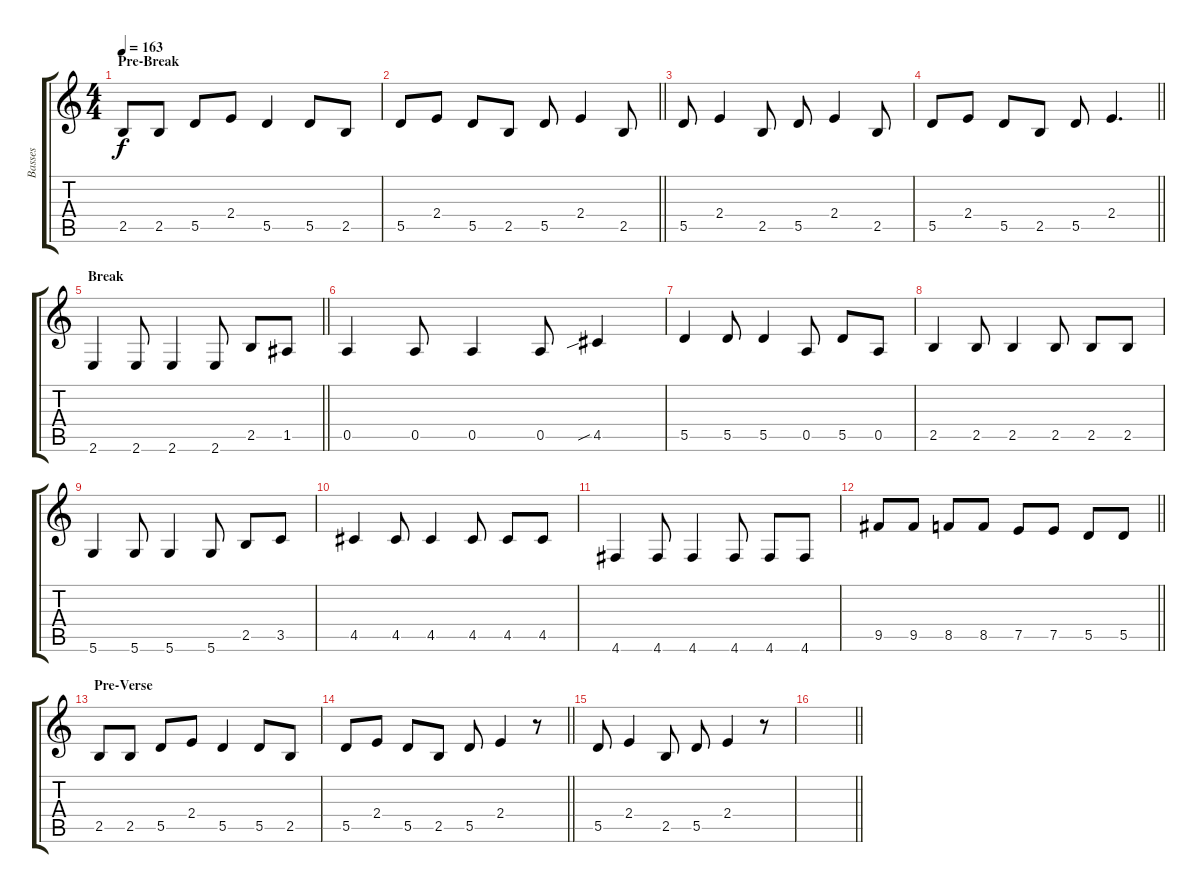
\track ("Basses" "Basses") {instrument electricbassfinger}
\staff {score tabs}
\tuning (E4 B3 G3 D3 A2 D2) {hide}
\ts (4 4)
\section ("" "Pre-Break")
\tempo 163
\clef g2
\ks c
2.5.8{dy f} 2.5.8 5.5.8 2.4.8 5.5.4 5.5.8 2.5.8 |
\barLineRight lightlight
5.5.8 2.4.8 5.5.8 2.5.8 5.5.8 2.4.4 2.5.8 |
5.5.8 2.4.4 2.5.8 5.5.8 2.4.4 2.5.8 |
\barLineRight lightlight
5.5.8 2.4.8 5.5.8 2.5.8 5.5.8 2.4.4{d} |
\section ("" "Break")
\barLineRight lightlight
2.6.4 2.6.8 2.6.4 2.6.8 2.5.8 1.5.8 |
0.5.4 0.5.8 0.5.4 0.5.8 4.5{sib}.4 |
5.5.4 5.5.8 5.5.4 0.5.8 5.5.8 0.5.8 |
2.5.4 2.5.8 2.5.4 2.5.8 2.5.8 2.5.8 |
5.6.4 5.6.8 5.6.4 5.6.8 2.5.8 3.5.8 |
4.5.4 4.5.8 4.5.4 4.5.8 4.5.8 4.5.8 |
4.6.4 4.6.8 4.6.4 4.6.8 4.6.8 4.6.8 |
\barLineRight lightlight
9.5.8 9.5.8 8.5.8 8.5.8 7.5.8 7.5.8 5.5.8 5.5.8 |
\section ("" "Pre-Verse")
2.5.8 2.5.8 5.5.8 2.4.8 5.5.4 5.5.8 2.5.8 |
\barLineRight lightlight
5.5.8 2.4.8 5.5.8 2.5.8 5.5.8 2.4.4 r.8 |
5.5.8 2.4.4 2.5.8 5.5.8 2.4.4 r.8 |
\barLineRight lightlight
